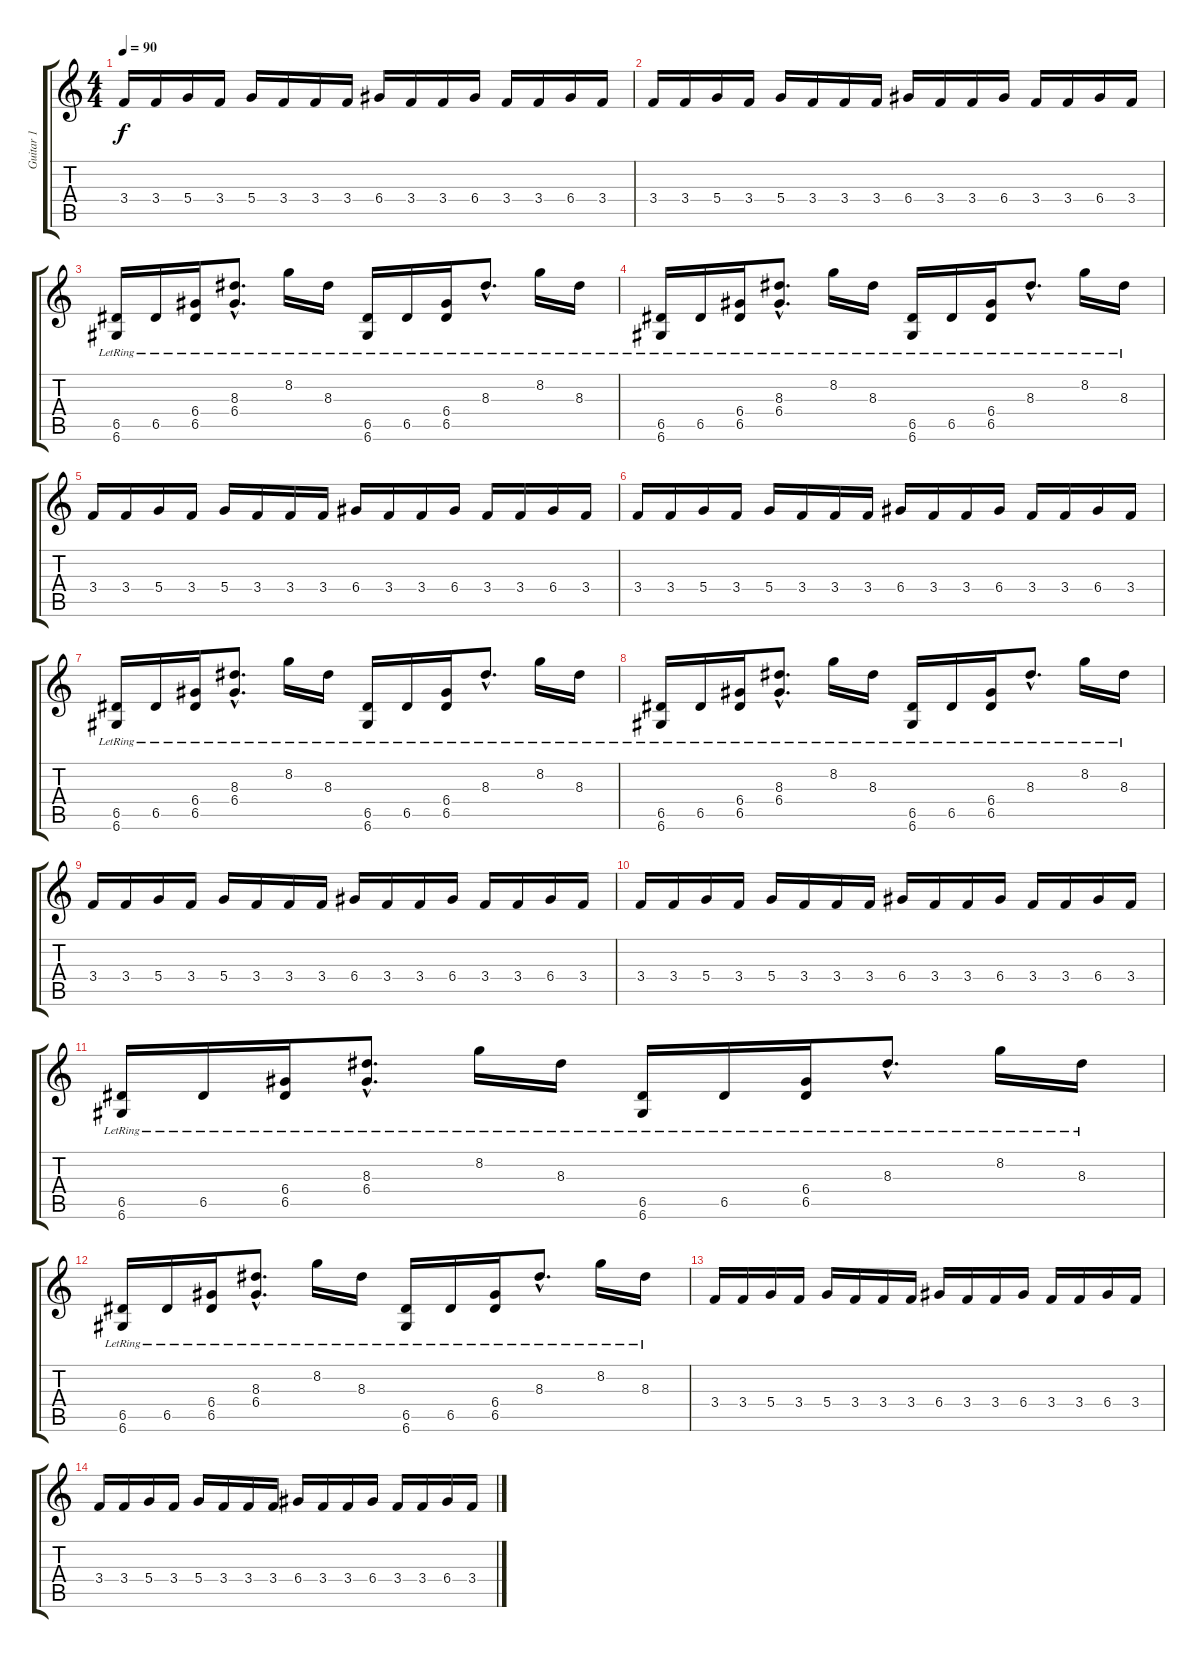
\track ("Guitar 1" "Guitar 1") {instrument overdrivenguitar}
\staff {score tabs}
\tuning (E4 B3 G3 D3 A2 D2) {hide}
\ts (4 4)
\tempo 90
\clef g2
\ks c
3.4.16{dy f instrument electricguitarjazz} 3.4.16 5.4.16 3.4.16 5.4.16 3.4.16 3.4.16 3.4.16 6.4.16 3.4.16 3.4.16 6.4.16 3.4.16 3.4.16 6.4.16 3.4.16 |
3.4.16{instrument electricguitarjazz} 3.4.16 5.4.16 3.4.16 5.4.16 3.4.16 3.4.16 3.4.16 6.4.16 3.4.16 3.4.16 6.4.16 3.4.16 3.4.16 6.4.16 3.4.16 |
(6.5 6.6{lr}).16 6.5{lr}.16 (6.4{lr} 6.5{lr}).16 (8.3{hac lr} 6.4{hac lr}).8{d} 8.2{lr}.16 8.3{lr}.16 (6.5 6.6{lr}).16 6.5{lr}.16 (6.4{lr} 6.5{lr}).16 8.3{hac lr}.8{d} 8.2{lr}.16 8.3{lr}.16 |
(6.5 6.6{lr}).16 6.5{lr}.16 (6.4{lr} 6.5{lr}).16 (8.3{hac lr} 6.4{hac lr}).8{d} 8.2{lr}.16 8.3{lr}.16 (6.5 6.6{lr}).16 6.5{lr}.16 (6.4{lr} 6.5{lr}).16 8.3{hac lr}.8{d} 8.2{lr}.16 8.3{lr}.16 |
3.4.16 3.4.16 5.4.16 3.4.16 5.4.16 3.4.16 3.4.16 3.4.16 6.4.16 3.4.16 3.4.16 6.4.16 3.4.16 3.4.16 6.4.16 3.4.16 |
3.4.16 3.4.16 5.4.16 3.4.16 5.4.16 3.4.16 3.4.16 3.4.16 6.4.16 3.4.16 3.4.16 6.4.16 3.4.16 3.4.16 6.4.16 3.4.16 |
(6.5 6.6{lr}).16 6.5{lr}.16 (6.4{lr} 6.5{lr}).16 (8.3{hac lr} 6.4{hac lr}).8{d} 8.2{lr}.16 8.3{lr}.16 (6.5 6.6{lr}).16 6.5{lr}.16 (6.4{lr} 6.5{lr}).16 8.3{hac lr}.8{d} 8.2{lr}.16 8.3{lr}.16 |
(6.5 6.6{lr}).16 6.5{lr}.16 (6.4{lr} 6.5{lr}).16 (8.3{hac lr} 6.4{hac lr}).8{d} 8.2{lr}.16 8.3{lr}.16 (6.5 6.6{lr}).16 6.5{lr}.16 (6.4{lr} 6.5{lr}).16 8.3{hac lr}.8{d} 8.2{lr}.16 8.3{lr}.16 |
3.4.16 3.4.16 5.4.16 3.4.16 5.4.16 3.4.16 3.4.16 3.4.16 6.4.16 3.4.16 3.4.16 6.4.16 3.4.16 3.4.16 6.4.16 3.4.16 |
3.4.16 3.4.16 5.4.16 3.4.16 5.4.16 3.4.16 3.4.16 3.4.16 6.4.16 3.4.16 3.4.16 6.4.16 3.4.16 3.4.16 6.4.16 3.4.16 |
(6.5 6.6{lr}).16{instrument electricguitarjazz} 6.5{lr}.16 (6.4{lr} 6.5{lr}).16 (8.3{hac lr} 6.4{hac lr}).8{d} 8.2{lr}.16 8.3{lr}.16 (6.5 6.6{lr}).16 6.5{lr}.16 (6.4{lr} 6.5{lr}).16 8.3{hac lr}.8{d} 8.2{lr}.16 8.3{lr}.16 |
(6.5 6.6{lr}).16 6.5{lr}.16 (6.4{lr} 6.5{lr}).16 (8.3{hac lr} 6.4{hac lr}).8{d} 8.2{lr}.16 8.3{lr}.16 (6.5 6.6{lr}).16 6.5{lr}.16 (6.4{lr} 6.5{lr}).16 8.3{hac lr}.8{d} 8.2{lr}.16 8.3{lr}.16 |
3.4.16 3.4.16 5.4.16 3.4.16 5.4.16 3.4.16 3.4.16 3.4.16 6.4.16 3.4.16 3.4.16 6.4.16 3.4.16 3.4.16 6.4.16 3.4.16 |
3.4.16 3.4.16 5.4.16 3.4.16 5.4.16 3.4.16 3.4.16 3.4.16 6.4.16 3.4.16 3.4.16 6.4.16 3.4.16 3.4.16 6.4.16 3.4.16
